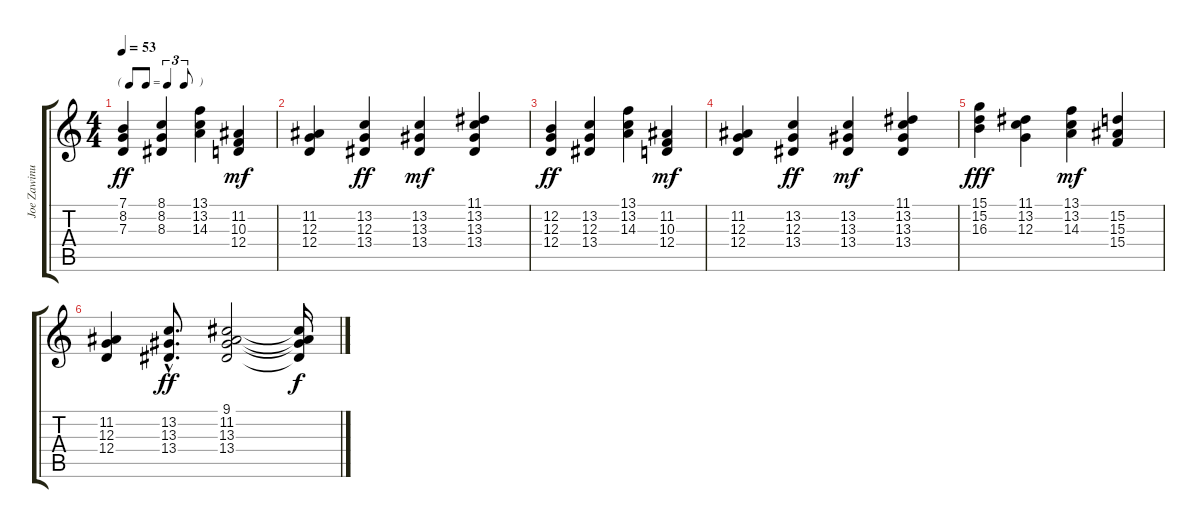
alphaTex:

\track ("Joe Zawinul" "Joe Zawinu") {instrument brightacousticpiano}
\staff {score tabs}
\tuning (E4 B3 G3 D3 A2 E2) {hide}
\ts (4 4)
\tf triplet8th
\tempo 53
\clef g2
\ks c
(7.1 8.2 7.3).4{dy ff} (8.1 8.2 8.3).4 (13.1 13.2 14.3).4 (11.2 10.3 12.4).4{dy mf} |
(11.2 12.3 12.4).4 (13.2 12.3 13.4).4{dy ff} (13.2 13.3 13.4).4{dy mf} (11.1 13.2 13.3 13.4).4 |
(12.2 12.3 12.4).4{dy ff} (13.2 12.3 13.4).4 (13.1 13.2 14.3).4 (11.2 10.3 12.4).4{dy mf} |
(11.2 12.3 12.4).4 (13.2 12.3 13.4).4{dy ff} (13.2 13.3 13.4).4{dy mf} (11.1 13.2 13.3 13.4).4 |
(15.1 15.2 16.3).4{dy fff} (11.1 13.2 12.3).4 (13.1 13.2 14.3).4{dy mf} (15.2 15.3 15.4).4 |
(11.2 12.3 12.4).4 (13.2{hac} 13.3{hac} 13.4{hac}).8{d dy ff} (9.1 11.2 13.3 13.4).2 (9.1{t} 11.2{t} 13.3{t} 13.4{t}).16{dy f}
